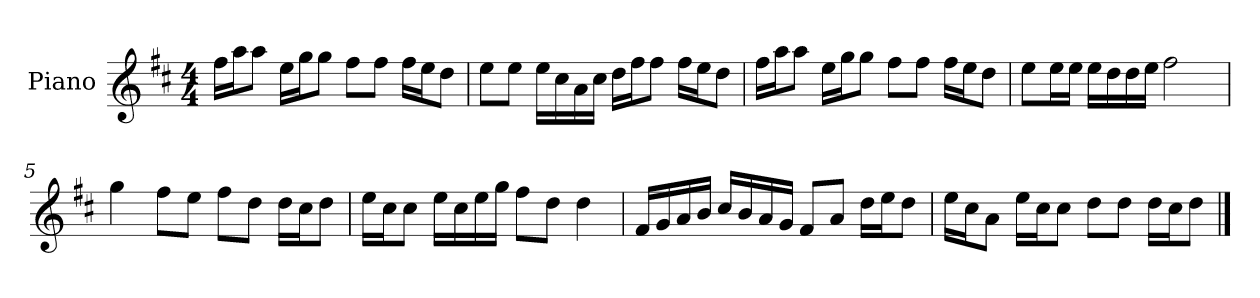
**kern
*part1
*staff1
*I"Piano
*I'P-no
*clefG2
*k[f#c#]
*M4/4
*MM90
=1
16ff#\LL
16aa\J
8aa\J
16ee\LL
16gg\J
8gg\J
8ff#\L
8ff#\J
16ff#\LL
16ee\J
8dd\J
=2
8ee\L
8ee\J
16ee\LL
16cc#\
16a\
16cc#\JJ
16dd\LL
16ff#\J
8ff#\J
16ff#\LL
16ee\J
8dd\J
=3
16ff#\LL
16aa\J
8aa\J
16ee\LL
16gg\J
8gg\J
8ff#\L
8ff#\J
16ff#\LL
16ee\J
8dd\J
!!LO:LB:g=z
=4
8ee\L
16ee\L
16ee\JJ
16ee\LL
16dd\
16dd\
16ee\JJ
2ff#\
=5
4gg\
8ff#\L
8ee\J
8ff#\L
8dd\J
16dd\LL
16cc#\J
8dd\J
=6
16ee\LL
16cc#\J
8cc#\J
16ee\LL
16cc#\
16ee\
16gg\JJ
8ff#\L
8dd\J
4dd\
=7
16f#/LL
16g/
16a/
16b/JJ
16cc#/LL
16b/
16a/
16g/JJ
8f#/L
8a/J
16dd\LL
16ee\J
8dd\J
!!LO:LB:g=z
=8
16ee\LL
16cc#\J
8a\J
16ee\LL
16cc#\J
8cc#\J
8dd\L
8dd\J
16dd\LL
16cc#\J
8dd\J
==
*-
